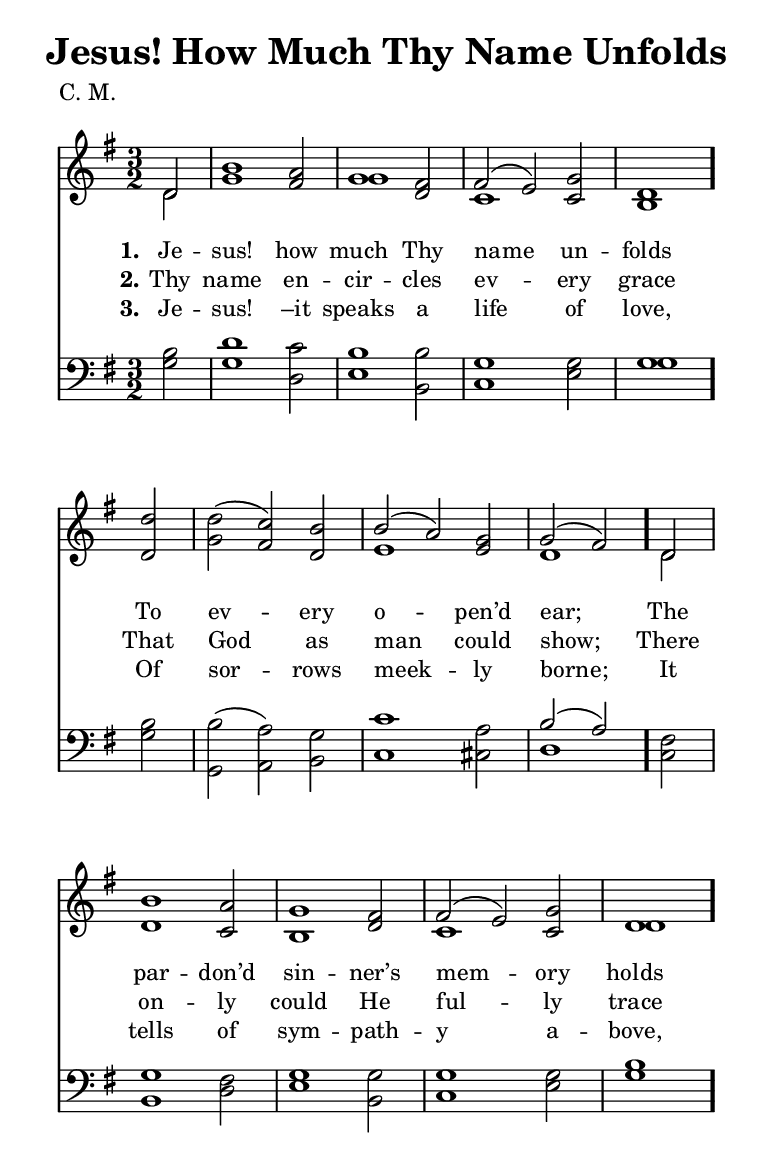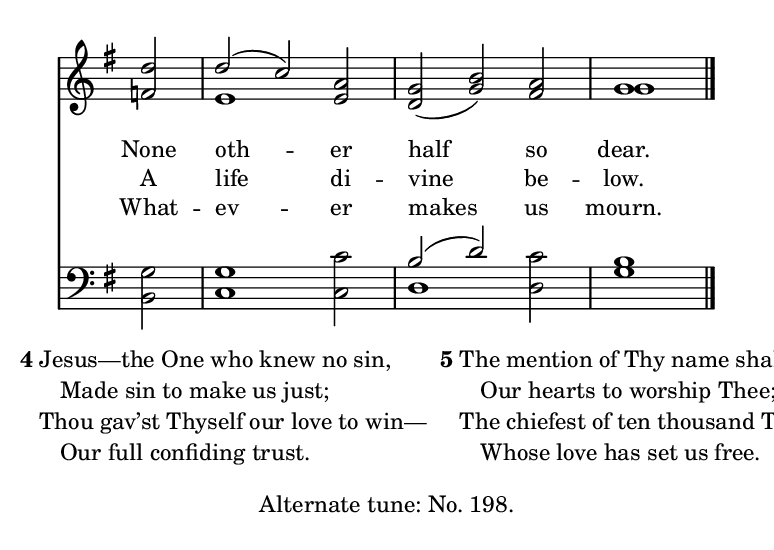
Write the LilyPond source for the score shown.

\include "common/global.ily"
\paper {
  \include "common/paper.ily"
  ragged-last-bottom = ##t
  system-count = #(cond (is-eogsized 2) (#t #f))
  score-markup-spacing.padding = 2
  score-markup-spacing.basic-distance = 2
}

\header{
  hymnnumber = "165"
  title = "Jesus! How Much Thy Name Unfolds"
  tunename = "Belmont" % from Metrical Index of Tunes
  meter = "C. M."
  poet = ""
  composer = ""
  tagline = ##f
}

global = {
  \include "common/overrides.ily"
  \override Staff.TimeSignature.style = #'numbered
  \time 3/2
  \override Score.MetronomeMark.transparent = ##t % hide all fermata changes too
  \tempo 2=90
  \key g \major
  \partial 2
  \autoBeamOff
}

notesSoprano = {
\global
\relative c' {

  d2 | b'1 a2 | g1 fis2 | fis( e) g | d1
  d'2 | d( c) b | b( a) g | g( fis)
  d2 | b'1 a2 | g1 fis2 | fis( e) g | d1
  d'2 | d( c) a | g( b) a | g1

  \bar "|."

}
}

notesAlto = {
\global
\relative e' {

  d2 | g1 fis2 | g1 d2 | c1 c2 | b1
  d2 | g( fis) d | e1 e2 | d1
  d2 | d1 c2 b1 d2 | c1 c2 | d1
  f2 | e1 e2 | d( g) fis | g1

}
}

notesTenor = {
\global
\relative a {

  b2 | d1 c2 b1 b2 | g1 g2 | g1
  b2 | b( a) g | c1 a2 | b( a)
  fis2 | g1 fis2 g1 g2 | g1 g2 | b1
  g2 | g1 c2 | b( d) c | b1

}
}

notesBass = {
\global
\relative f {

  g2 | g1 d2 | e1 b2 | c1 e2 | g1
  g2 | g,( a) b | c1 cis2 | d1
  c2 | b1 d2 | e1 b2 | c1 e2 | g1
  b,2 | c1 c2 | d1 d2 | g1

}
}

wordsA = \lyricmode {
\set stanza = "1."

Je -- sus! how much Thy name un -- folds \bar "."
To ev -- ery o -- pen’d ear; \bar "."
The par -- don’d sin -- ner’s mem -- ory holds \bar "."
None oth -- er half so dear. \bar "."

}

wordsB = \lyricmode {
\set stanza = "2."

Thy name en -- cir -- cles ev -- ery grace
That God as man could show;
There on -- ly could He ful -- ly trace
A life di -- vine be -- low.

}

wordsC = \lyricmode {
\set stanza = "3."

Je -- sus! –it speaks a life of love,
Of sor -- rows meek -- ly borne;
It tells of sym -- path -- y a -- bove,
What -- ev -- er makes us mourn.

}

wordsD = \markuplist {

\line { Jesus—the One who knew no sin, }
\line { { \hspace #2 } Made sin to make us just; }
\line { Thou gav’st Thyself our love to win— }
\line { { \hspace #2 } Our full confiding trust. }

}

wordsE = \markuplist {

\line { The mention of Thy name shall bow }
\line { { \hspace #2 } Our hearts to worship Thee; }
\line { The chiefest of ten thousand Thou, }
\line { { \hspace #2 } Whose love has set us free. }

}

\score {
  \context ChoirStaff <<
    \context Staff = upper <<
      \set Staff.autoBeaming = ##f
      \set ChoirStaff.systemStartDelimiter = #'SystemStartBar
      \set ChoirStaff.printPartCombineTexts = ##f
      \partcombine #'(2 . 9) \notesSoprano \notesAlto
      \context NullVoice = sopranos { \voiceOne << \notesSoprano >> }
      \context NullVoice = altos { \voiceTwo << \notesAlto >> }
      \context Lyrics = one   \lyricsto sopranos \wordsA
      \context Lyrics = two   \lyricsto sopranos \wordsB
      \context Lyrics = three \lyricsto sopranos \wordsC
    >>
    \context Staff = men <<
      \set Staff.autoBeaming = ##f
      \clef bass
      \set ChoirStaff.printPartCombineTexts = ##f
      \partcombine #'(2 . 9) \notesTenor \notesBass
      \context NullVoice = tenors { \voiceOne << \notesTenor >> }
      \context NullVoice = basses { \voiceTwo << \notesBass >> }
    >>
  >>
  \layout {
    \include "common/layout.ily"
  }
  \midi{
    \include "common/midi.ily"
  }
}

\noPageBreak

\markup { \fill-line {
  \hspace #0.1
  \line{ \bold 4 \column { \wordsD } }
  \hspace #0.1
  \line{ \bold 5 \column { \wordsE } }
  \hspace #0.1
} }

\noPageBreak

\markup { \vspace #2 \fill-line { \raise #2 \line { Alternate tune: No. 198. } } }

\version "2.19.49"  % necessary for upgrading to future LilyPond versions.

% vi:set et ts=2 sw=2 ai nocindent syntax=lilypond:
